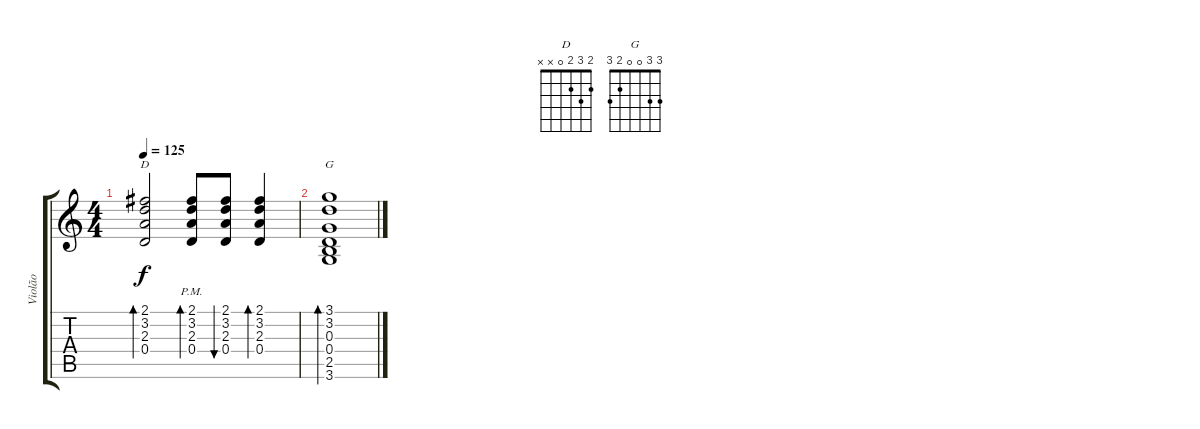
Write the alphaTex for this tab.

\track ("Violão" "Violão") {instrument acousticguitarnylon}
\staff {score tabs}
\tuning (E4 B3 G3 D3 A2 E2) {hide}
\chord ("D" 2 3 2 0 x x)
\chord ("G" 3 3 0 0 2 3)
\ts (4 4)
\tempo 125
\clef g2
\ks c
(2.1 3.2 2.3 0.4).2{bd 30 ch "D" dy f} (2.1{pm} 3.2{pm} 2.3{pm} 0.4{pm}).8{bd 30} (2.1 3.2 2.3 0.4).8{bu 30} (2.1 3.2 2.3 0.4).4{bd 30} |
(3.1 3.2 0.3 0.4 2.5 3.6).1{bd 480 ch "G"}
